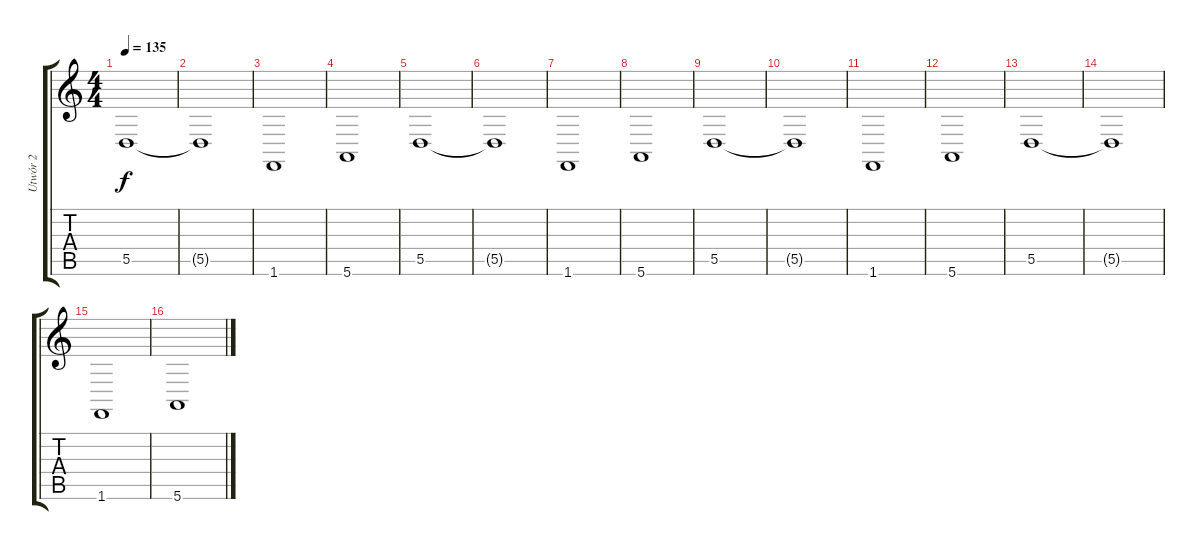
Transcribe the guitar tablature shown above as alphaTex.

\track ("Utwór 2" "Utwór 2") {instrument pad2warm}
\staff {score tabs}
\tuning (E4 B3 G3 D3 A2 E2) {hide}
\ts (4 4)
\tempo 135
\tempo 100
\tempo 135
\clef g2
\ks c
5.5.1{dy f instrument pad2warm} |
5.5{t}.1 |
1.6.1 |
5.6.1 |
5.5.1 |
5.5{t}.1 |
1.6.1 |
5.6.1 |
5.5.1 |
5.5{t}.1 |
1.6.1 |
5.6.1 |
5.5.1 |
5.5{t}.1 |
1.6.1 |
5.6.1
